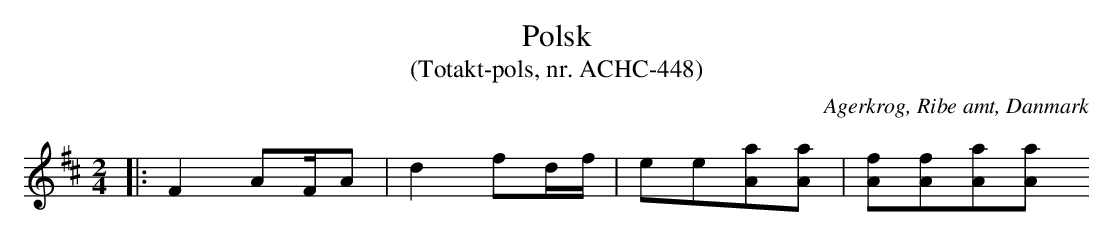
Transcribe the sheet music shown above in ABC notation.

X:1
T:Polsk
T:(Totakt-pols, nr. ACHC-448)
O:Agerkrog, Ribe amt, Danmark
M:2/4
L:1/8
K:D
|: F2 AF/A | d2 fd/f/ | ee[Aa][Aa] | [Af][Af][Aa][Aa]
